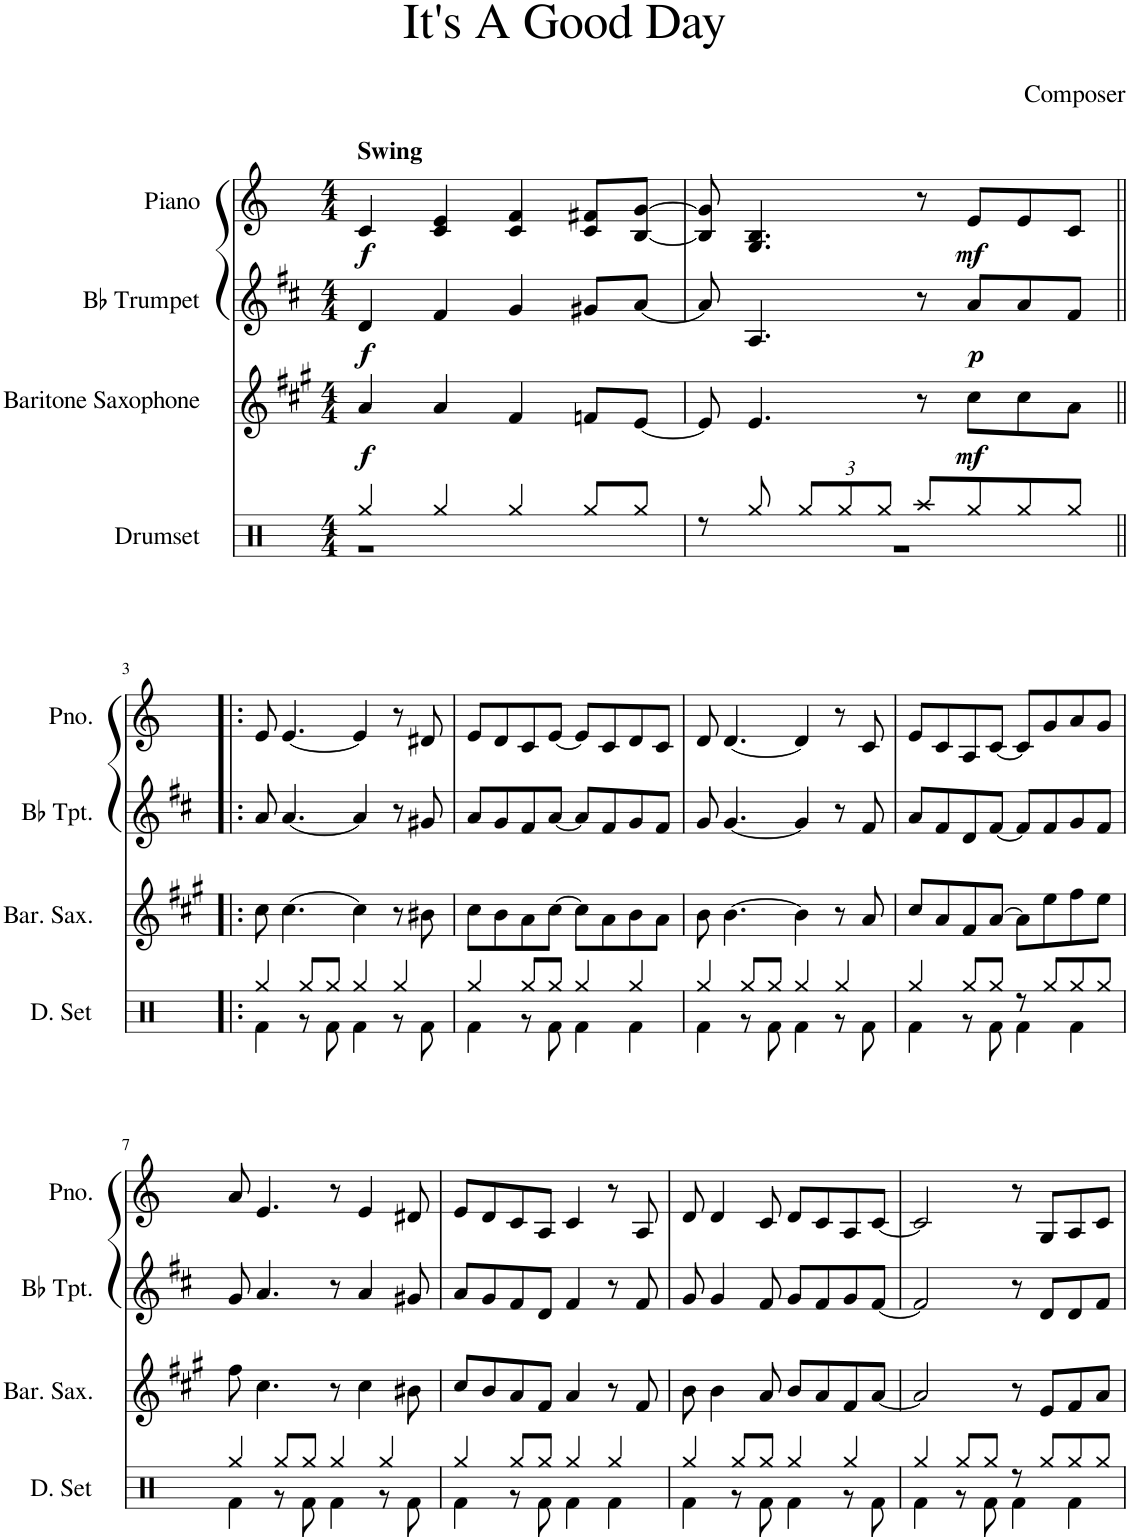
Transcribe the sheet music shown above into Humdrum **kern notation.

**kern	**kern	**dynam	**kern	**dynam	**kern	**dynam
*part4	*part3	*part3	*part2	*part2	*part1	*part1
*staff4	*staff3	*staff3	*staff2	*staff2	*staff1	*staff1
*I"Drumset	*I"Baritone Saxophone	*	*I"Bb Trumpet	*	*I"Piano	*
*I'D. Set	*I'Bar. Sax.	*	*I'Bb Tpt.	*	*I'Pno.	*
*clefX	*clefG2	*	*clefG2	*	*clefG2	*
*	*Trd12c21	*	*Trd1c2	*	*	*
*k[]	*k[f#c#g#]	*	*k[f#c#]	*	*k[]	*
*M4/4	*M4/4	*	*M4/4	*	*M4/4	*
=1	=1	=1	=1	=1	=1	=1
*^	*	*	*	*	*	*
!	!	!	!	!	!	!LO:TX:a:B:t=Swing	!
!	!	!	!LO:DY:b	!	!LO:DY:b	!	!LO:DY:b
4Rgg/	1r	4a/	f	4d/	f	4c/	f
4Rgg/	.	4a/	.	4f#/	.	4c/ 4e/	.
4Rgg/	.	4f#/	.	4g/	.	4c/ 4f/	.
8Rgg/L	.	8fn/L	.	8g#X/L	.	8c/ 8f#X/L	.
8Rgg/J	.	[8e/J	.	[8a/J	.	[8B/ [8g/J	.
=2	=2	=2	=2	=2	=2	=2	=2
8r	1r	8e/]	.	8a/]	.	8B/] 8g/]	.
8Rgg/	.	4.e/	.	4.A/	.	4.G/ 4.B/	.
*Xbrackettup	*	*	*	*	*	*	*
12Rgg/L	.	.	.	.	.	.	.
12Rgg/	.	.	.	.	.	.	.
12Rgg/J	.	.	.	.	.	.	.
8Raa/L	.	8r	.	8r	.	8r	.
!	!	!	!LO:DY:b	!	!LO:DY:b	!	!LO:DY:b
8Rgg/	.	8cc#\L	mf	8a/L	p	8e/L	mf
8Rgg/	.	8cc#\	.	8a/	.	8e/	.
8Rgg/J	.	8a\J	.	8f#/J	.	8c/J	.
!!LO:LB:g=z
=3!|:	=3!|:	=3!|:	=3!|:	=3!|:	=3!|:	=3!|:	=3!|:
4Rgg/	4Rf\	8cc#\	.	8a/	.	8e/	.
.	.	[4.cc#\	.	[4.a/	.	[4.e/	.
8Rgg/L	8r	.	.	.	.	.	.
8Rgg/J	8Rf\	.	.	.	.	.	.
4Rgg/	4Rf\	4cc#\]	.	4a/]	.	4e/]	.
4Rgg/	8r	8r	.	8r	.	8r	.
.	8Rf\	8b#X\	.	8g#X/	.	8d#X/	.
=4	=4	=4	=4	=4	=4	=4	=4
4Rgg/	4Rf\	8cc#\L	.	8a/L	.	8e/L	.
.	.	8b\	.	8g/	.	8d/	.
8Rgg/L	8r	8a\	.	8f#/	.	8c/	.
8Rgg/J	8Rf\	[8cc#\J	.	[8a/J	.	[8e/J	.
4Rgg/	4Rf\	8cc#\L]	.	8a/L]	.	8e/L]	.
.	.	8a\	.	8f#/	.	8c/	.
4Rgg/	4Rf\	8b\	.	8g/	.	8d/	.
.	.	8a\J	.	8f#/J	.	8c/J	.
=5	=5	=5	=5	=5	=5	=5	=5
4Rgg/	4Rf\	8b\	.	8g/	.	8d/	.
.	.	[4.b\	.	[4.g/	.	[4.d/	.
8Rgg/L	8r	.	.	.	.	.	.
8Rgg/J	8Rf\	.	.	.	.	.	.
4Rgg/	4Rf\	4b\]	.	4g/]	.	4d/]	.
4Rgg/	8r	8r	.	8r	.	8r	.
.	8Rf\	8a/	.	8f#/	.	8c/	.
=6	=6	=6	=6	=6	=6	=6	=6
4Rgg/	4Rf\	8cc#/L	.	8a/L	.	8e/L	.
.	.	8a/	.	8f#/	.	8c/	.
8Rgg/L	8r	8f#/	.	8d/	.	8A/	.
8Rgg/J	8Rf\	[8a/J	.	[8f#/J	.	[8c/J	.
8r	4Rf\	8a\L]	.	8f#/L]	.	8c/L]	.
8Rgg/L	.	8ee\	.	8f#/	.	8g/	.
8Rgg/	4Rf\	8ff#\	.	8g/	.	8a/	.
8Rgg/J	.	8ee\J	.	8f#/J	.	8g/J	.
!!LO:LB:g=z
=7	=7	=7	=7	=7	=7	=7	=7
4Rgg/	4Rf\	8ff#\	.	8g/	.	8a/	.
.	.	4.cc#\	.	4.a/	.	4.e/	.
8Rgg/L	8r	.	.	.	.	.	.
8Rgg/J	8Rf\	.	.	.	.	.	.
4Rgg/	4Rf\	8r	.	8r	.	8r	.
.	.	4cc#\	.	4a/	.	4e/	.
4Rgg/	8r	.	.	.	.	.	.
.	8Rf\	8b#X\	.	8g#X/	.	8d#X/	.
=8	=8	=8	=8	=8	=8	=8	=8
4Rgg/	4Rf\	8cc#/L	.	8a/L	.	8e/L	.
.	.	8b/	.	8g/	.	8d/	.
8Rgg/L	8r	8a/	.	8f#/	.	8c/	.
8Rgg/J	8Rf\	8f#/J	.	8d/J	.	8A/J	.
4Rgg/	4Rf\	4a/	.	4f#/	.	4c/	.
4Rgg/	4Rf\	8r	.	8r	.	8r	.
.	.	8f#/	.	8f#/	.	8A/	.
=9	=9	=9	=9	=9	=9	=9	=9
4Rgg/	4Rf\	8b\	.	8g/	.	8d/	.
.	.	4b\	.	4g/	.	4d/	.
8Rgg/L	8r	.	.	.	.	.	.
8Rgg/J	8Rf\	8a/	.	8f#/	.	8c/	.
4Rgg/	4Rf\	8b/L	.	8g/L	.	8d/L	.
.	.	8a/	.	8f#/	.	8c/	.
4Rgg/	8r	8f#/	.	8g/	.	8A/	.
.	8Rf\	[8a/J	.	[8f#/J	.	[8c/J	.
=10	=10	=10	=10	=10	=10	=10	=10
4Rgg/	4Rf\	2a/]	.	2f#/]	.	2c/]	.
8Rgg/L	8r	.	.	.	.	.	.
8Rgg/J	8Rf\	.	.	.	.	.	.
8r	4Rf\	8r	.	8r	.	8r	.
8Rgg/L	.	8e/L	.	8d/L	.	8G/L	.
8Rgg/	4Rf\	8f#/	.	8d/	.	8A/	.
8Rgg/J	.	8a/J	.	8f#/J	.	8c/J	.
*v	*v	*	*	*	*	*	*
=	=	=	=	=	=	=
*-	*-	*-	*-	*-	*-	*-
